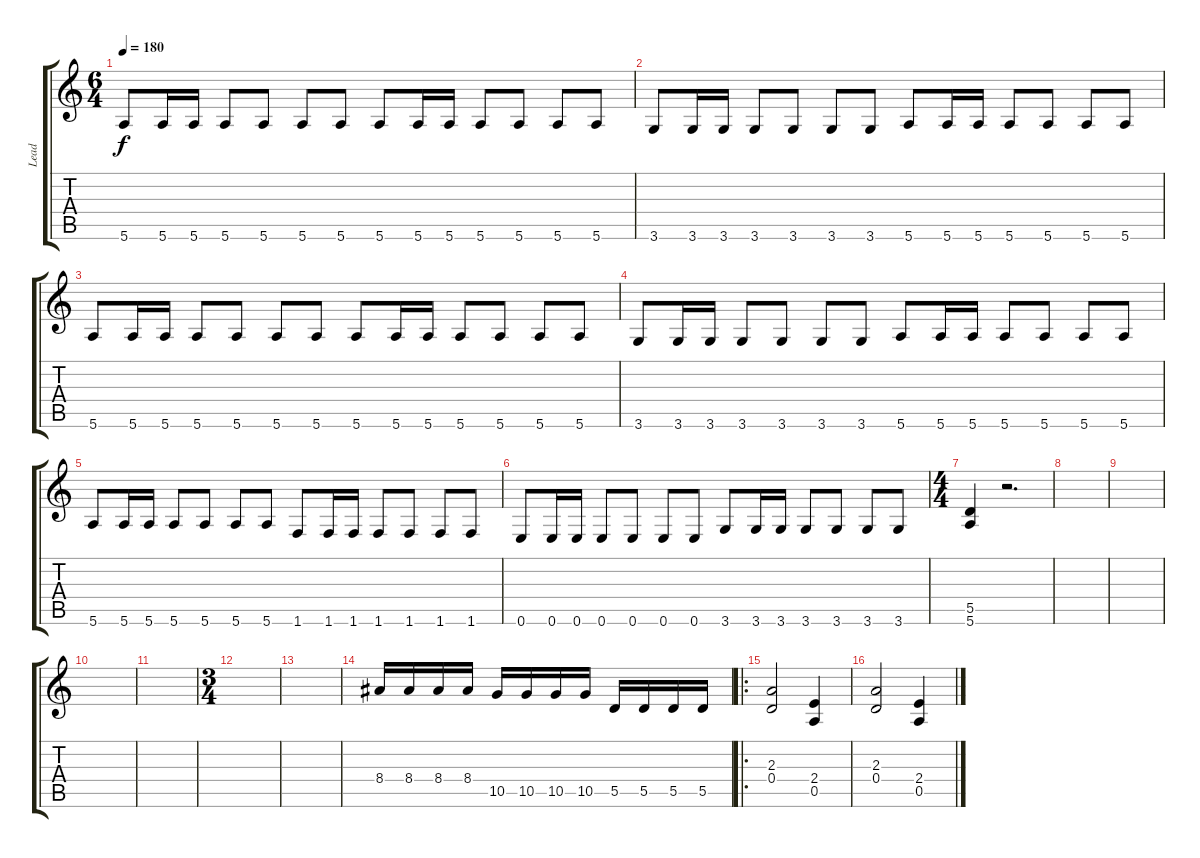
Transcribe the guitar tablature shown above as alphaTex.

\track ("Lead" "Lead") {instrument distortionguitar}
\staff {score tabs}
\tuning (E4 B3 G3 D3 A2 E2) {hide}
\ts (6 4)
\tempo 180
\clef g2
\ks c
5.6.8{dy f} 5.6.16 5.6.16 5.6.8 5.6.8 5.6.8 5.6.8 5.6.8 5.6.16 5.6.16 5.6.8 5.6.8 5.6.8 5.6.8 |
3.6.8 3.6.16 3.6.16 3.6.8 3.6.8 3.6.8 3.6.8 5.6.8 5.6.16 5.6.16 5.6.8 5.6.8 5.6.8 5.6.8 |
5.6.8 5.6.16 5.6.16 5.6.8 5.6.8 5.6.8 5.6.8 5.6.8 5.6.16 5.6.16 5.6.8 5.6.8 5.6.8 5.6.8 |
3.6.8 3.6.16 3.6.16 3.6.8 3.6.8 3.6.8 3.6.8 5.6.8 5.6.16 5.6.16 5.6.8 5.6.8 5.6.8 5.6.8 |
5.6.8 5.6.16 5.6.16 5.6.8 5.6.8 5.6.8 5.6.8 1.6.8 1.6.16 1.6.16 1.6.8 1.6.8 1.6.8 1.6.8 |
0.6.8 0.6.16 0.6.16 0.6.8 0.6.8 0.6.8 0.6.8 3.6.8 3.6.16 3.6.16 3.6.8 3.6.8 3.6.8 3.6.8 |
\ts (4 4)
(5.5 5.6).4 r.2{d} |
|
|
|
|
\ts (3 4)
|
|
8.4.16 8.4.16 8.4.16 8.4.16 10.5.16 10.5.16 10.5.16 10.5.16 5.5.16 5.5.16 5.5.16 5.5.16 |
\ro
(2.3 0.4).2 (2.4 0.5).4 |
(2.3 0.4).2 (2.4 0.5).4
